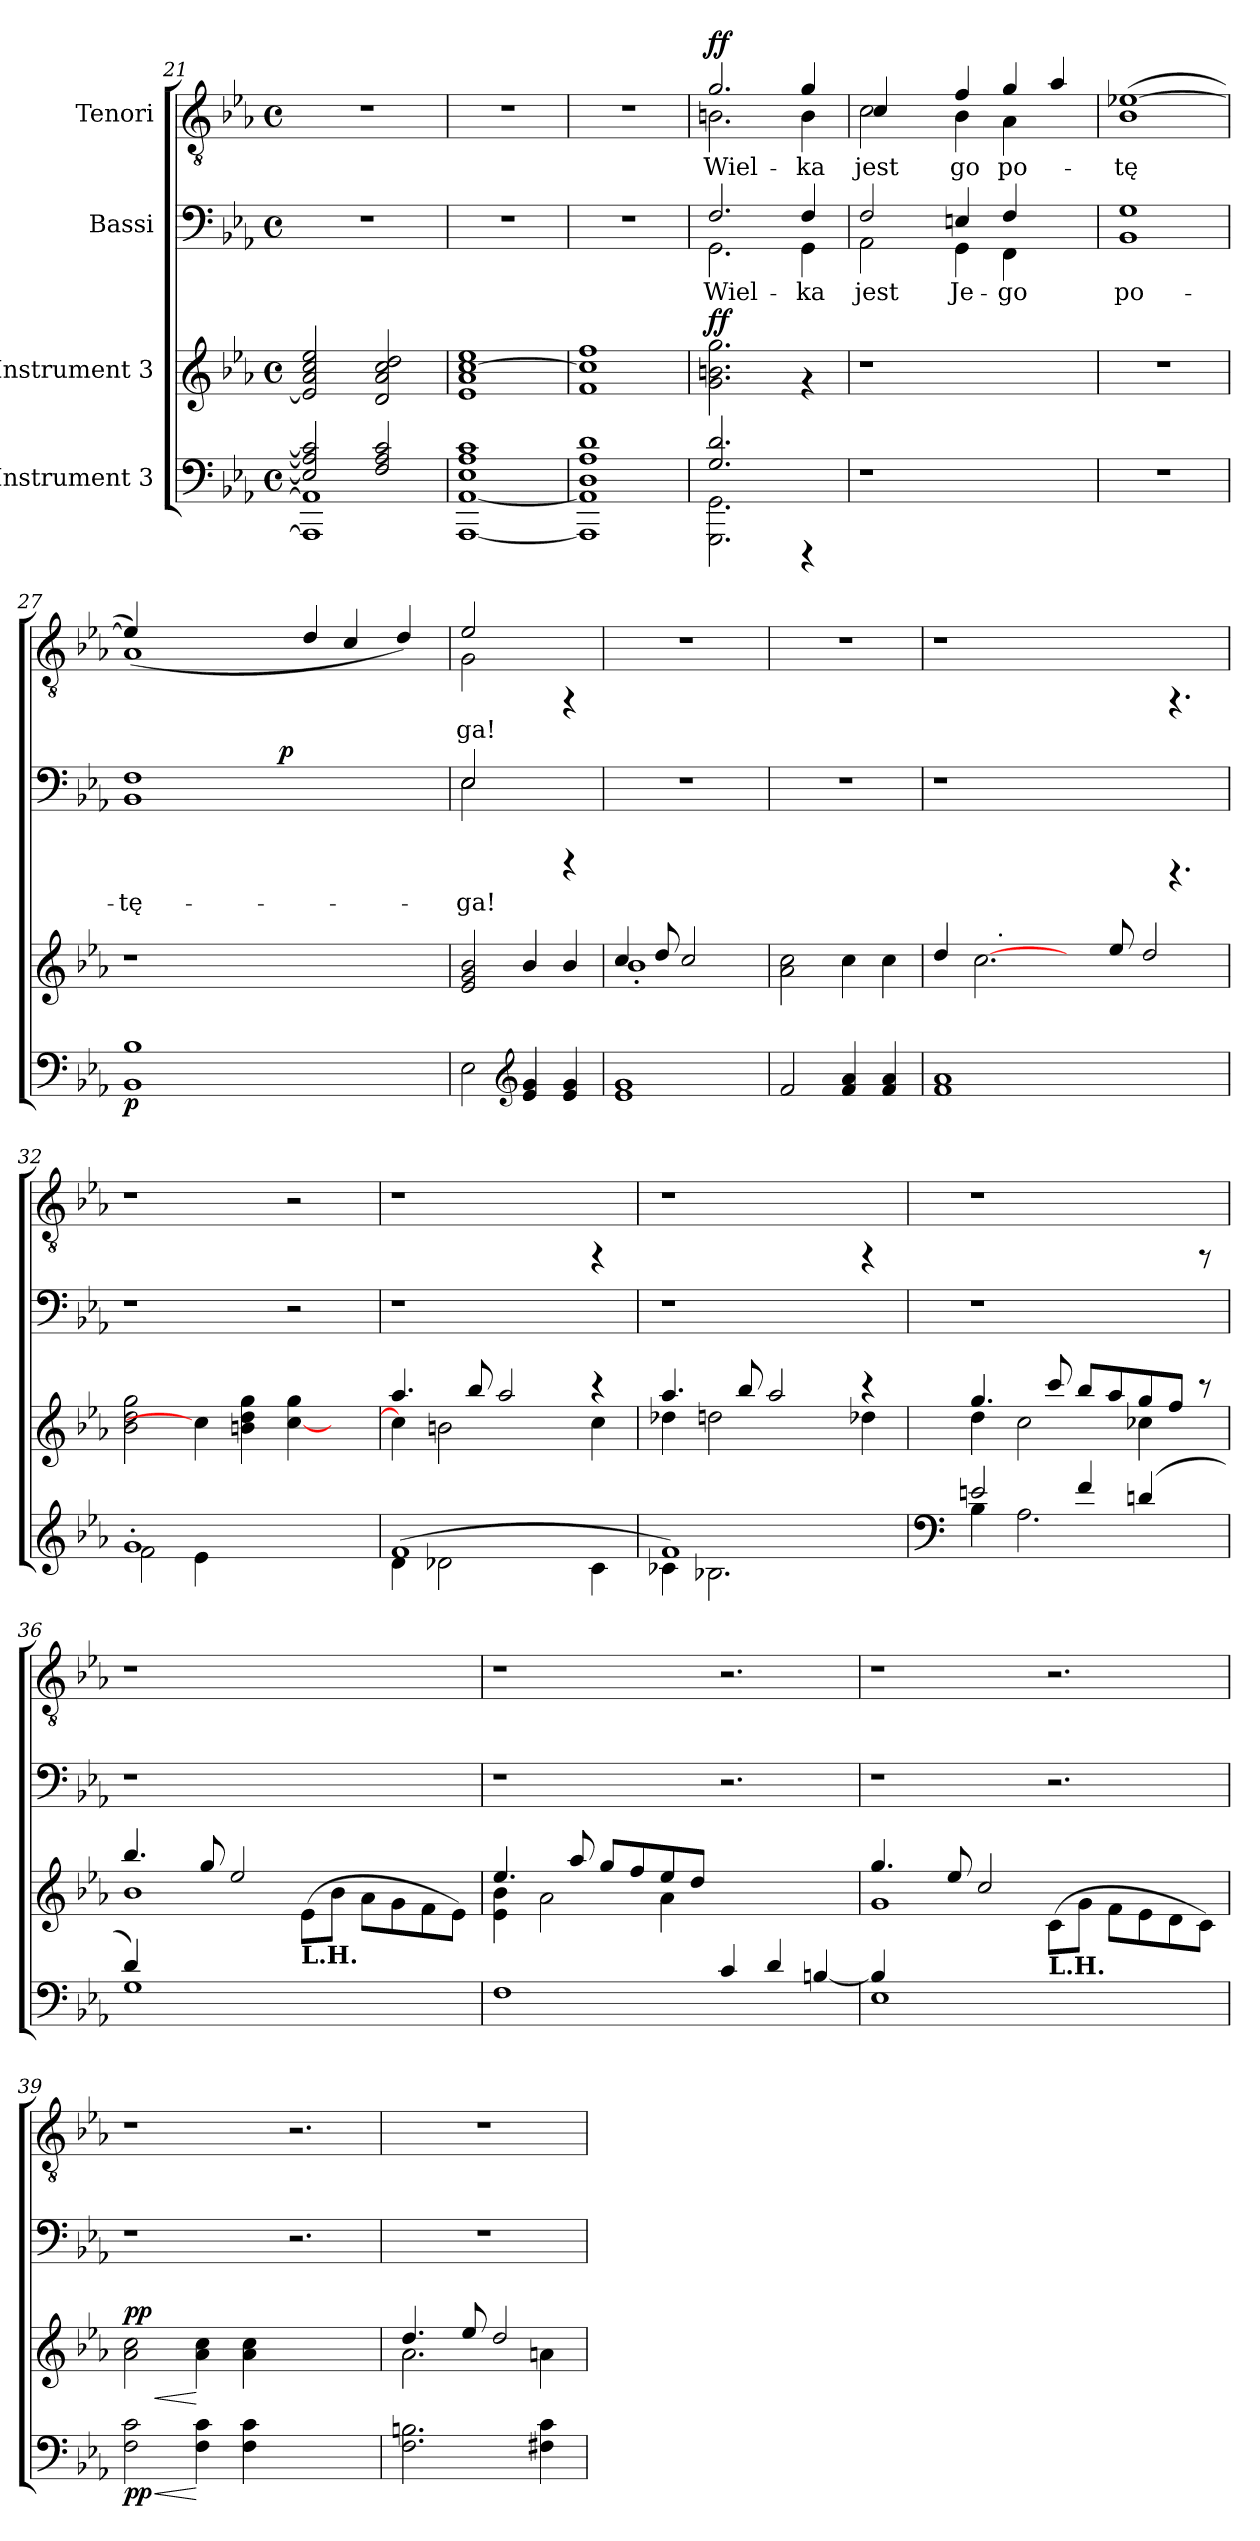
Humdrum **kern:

**kern	**dynam	**kern	**dynam	**kern	**text	**dynam	**kern	**text	**dynam
*part4	*part4	*part3	*part3	*part2	*part2	*part2	*part1	*part1	*part1
*staff4	*staff4	*staff3	*staff3	*staff2	*staff2	*staff2	*staff1	*staff1	*staff1
*I"Instrument 3	*	*I"Instrument 3	*	*I"Bassi	*	*	*I"Tenori	*	*
!!LO:PB:g=z
*clefF4	*	*clefG2	*	*clefF4	*	*	*clefGv2	*	*
*k[b-e-a-]	*	*k[b-e-a-]	*	*k[b-e-a-]	*	*	*k[b-e-a-]	*	*
*E-:	*	*E-:	*	*E-:	*	*	*E-:	*	*
*M4/4	*	*M4/4	*	*M4/4	*	*	*M4/4	*	*
*met(c)	*	*met(c)	*	*met(c)	*	*	*met(c)	*	*
=21	=21	=21	=21	=21	=21	=21	=21	=21	=21
*^	*	*	*	*	*	*	*	*	*
2A-/] 2E-/] 2c/]	1AAA-] 1AA-]	.	2cc/ 2a-/ 2e-/] 2ee-/	.	1r	.	.	1r	.	.
2c/ 2A-/ 2F/	.	.	2cc/ 2a-/ 2d/ 2dd/	.	.	.	.	.	.	.
*v	*v	*	*	*	*	*	*	*	*	*
=22	=22	=22	=22	=22	=22	=22	=22	=22	=22
1c 1A- 1E- [>1AA- [<1AAA-	.	1ee- [>1cc 1a- 1e-	.	1r	.	.	1r	.	.
=23	=23	=23	=23	=23	=23	=23	=23	=23	=23
1d 1A- 1D 1AA-] 1AAA-]	.	1cc] 1f 1ff	.	1r	.	.	1r	.	.
=24	=24	=24	=24	=24	=24	=24	=24	=24	=24
*^	*	*	*	*^	*	*	*	*	*
!	!	!	!	!LO:DY:a	!	!	!LO:LY:b:cj	!	!	!LO:LY:b:cj	!LO:DY:a
*	*	*	*	*	*	*	*	*	*^	*	*
2.d/ 2.G/	2.GG\ 2.GGG\	.	2.gg\ 2.bn\ 2.g\	ff	2.F/	2.GG\	Wiel-	.	2.Bn\	2.g/	Wiel-	ff
!	!	!	!	!	!	!	!LO:LY:b:cj	!	!	!	!LO:LY:b:cj	!
4rCCC	4ryy	.	4rf	.	4F/	4GG\	-ka	.	4B\	4g/	-ka	.
=25	=25	=25	=25	=25	=25	=25	=25	=25	=25	=25	=25	=25
!	!	!	!	!	!	!	!LO:LY:b:cj	!	!	!	!LO:LY:b:cj	!
*v	*v	*	*	*	*	*	*	*	*	*	*	*
1r	.	1r	.	2F/	2AA-\	jest	.	2c\	4c/	jest	.
.	.	.	.	.	.	.	.	.	4ryy	.	.
!	!	!	!	!	!	!LO:LY:b:cj	!	!	!	!LO:LY:b:cj	!
!	!	!	!	!	!	!	!	!	!	!LO:LY:b:cj	!
.	.	.	.	4En/	4GG\	Je-	.	4f/	4B-\	-go	.
!	!	!	!	!	!	!LO:LY:b:cj	!	!	!	!LO:LY:b:cj	!
.	.	.	.	4F/	4FF\	-go	.	4g/	4A-\	po-	.
4ryy	.	4ryy	.	4ryy	4ryy	.	.	4a-/	4ryy	.	.
=26	=26	=26	=26	=26	=26	=26	=26	=26	=26	=26	=26
!	!	!	!	!	!	!LO:LY:b:cj	!	!	!	!LO:LY:b:cj	!
*	*	*	*	*v	*v	*	*	*	*	*	*
*	*	*	*	*	*	*	*v	*v	*	*
1r	.	1r	.	1G 1BB-	po-	.	(<[>1e-X 1B-	-tę-	.
=27	=27	=27	=27	=27	=27	=27	=27	=27	=27
!	!LO:DY:b	!	!	!	!LO:LY:b:cj	!	!	!LO:LY:b:cj	!
*	*	*	*	*^	*	*	*^	*	*
1B- 1BB-	p	1r	.	1F 1BB-	2ryy	-tę-	.	1A-)	(>4e-/]	--	.
.	.	.	.	.	.	.	.	.	1.ryy	.	.
.	.	.	.	.	4ryy	.	.	.	.	.	.
.	.	.	.	.	8ryy	.	.	.	.	.	.
.	.	.	.	.	64ryy	.	.	.	.	.	.
!	!	!	!	!	!	!	!LO:DY:b	!	!	!	!
.	.	.	.	.	2ryy	.	p	.	.	.	.
!	!	!	!	!	!	!	!	!	!	!LO:LY:b:cj	!
2.ryy	.	2.ryy	.	2.ryy	.	.	.	4d/	.	--	.
!	!	!	!	!	!	!	!	!	!	!LO:LY:b:cj	!
.	.	.	.	.	.	.	.	4c/	.	--	.
.	.	.	.	.	4ryy	.	.	.	.	.	.
!	!	!	!	!	!	!	!	!	!	!LO:LY:b:cj	!
.	.	.	.	.	.	.	.	4d>/)	.	--	.
.	.	.	.	.	16..ryy	.	.	.	.	.	.
!!LO:LB:g=z	!!
=28	=28	=28	=28	=28	=28	=28	=28	=28	=28	=28	=28
!	!	!	!	!LO:N:vis=2	!LO:N:vis=2	!LO:LY:b:cj	!	!LO:N:vis=2	!LO:N:vis=2	!LO:LY:b:cj	!
2E-\	.	2g/ 2e-/ 2b-/	.	2.E-/	2.E-\	-ga!	.	2.e-/	2.G\	-ga!	.
*clefG2	*	*	*	*	*	*	*	*	*	*	*
4g/ 4e-/	.	4b-/	.	.	.	.	.	.	.	.	.
4g/ 4e-/	.	4b-/	.	4rCCC	4ryy	.	.	4rFF	4ryy	.	.
*	*	*	*	*v	*v	*	*	*	*	*	*
*	*	*	*	*	*	*	*v	*v	*	*
=29	=29	=29	=29	=29	=29	=29	=29	=29	=29
*	*	*^	*	*	*	*	*	*	*
1e- 1g	.	4cc/	1b-'>	.	1r	.	.	1r	.	.
.	.	8dd/	.	.	.	.	.	.	.	.
.	.	2cc/	.	.	.	.	.	.	.	.
.	.	8ryy	.	.	.	.	.	.	.	.
*	*	*v	*v	*	*	*	*	*	*	*
=30	=30	=30	=30	=30	=30	=30	=30	=30	=30
2f/	.	2cc\ 2a-\	.	1r	.	.	1r	.	.
4a-/ 4f/	.	4cc\	.	.	.	.	.	.	.
4a-/ 4f/	.	4cc\	.	.	.	.	.	.	.
=31	=31	=31	=31	=31	=31	=31	=31	=31	=31
*	*	*^	*	*	*	*	*	*	*
1f 1a-	.	4dd/	4ryy	.	1r	.	.	1r	.	.
.	.	[2.cc	16.ryy	.	.	.	.	.	.	.
!	!	!	!LO:TX:a:t=.	!	!	!	!	!	!	!
.	.	.	1ryy	.	.	.	.	.	.	.
2..ryy	.	4ryy	.	.	2ryy	.	.	2ryy	.	.
.	.	8ee-/	.	.	.	.	.	.	.	.
.	.	.	2ryy	.	.	.	.	.	.	.
.	.	2dd/	.	.	.	.	.	.	.	.
.	.	.	.	.	4.rCCC	.	.	4.rFF	.	.
.	.	.	32ryy	.	.	.	.	.	.	.
*	*	*v	*v	*	*	*	*	*	*	*
=32	=32	=32	=32	=32	=32	=32	=32	=32	=32
*^	*	*	*	*	*	*	*	*	*
1g'<	2f\	.	2dd\ 2b-\ 2gg\	.	1r	.	.	1r	.	.
.	4e-\	.	4cc]	.	.	.	.	.	.	.
.	2ryy	.	4dd\ 4bn\ 4gg\	.	.	.	.	.	.	.
2ryy	.	.	4gg\ [<4cc\	.	2r	.	.	2r	.	.
.	4ryy	.	4ryy	.	.	.	.	.	.	.
=33	=33	=33	=33	=33	=33	=33	=33	=33	=33	=33
*	*	*	*^	*	*	*	*	*	*	*
(>1f	4d\	.	4cc\]	4.aa-/	.	1r	.	.	1r	.	.
.	2d-X\	.	2bn\	.	.	.	.	.	.	.	.
.	.	.	.	8bb-/	.	.	.	.	.	.	.
.	.	.	.	2aa-/	.	.	.	.	.	.	.
.	2ryy	.	2ryy	.	.	.	.	.	.	.	.
4c\	.	.	.	4cc\	.	4rCCC	.	.	4rFF	.	.
=34	=34	=34	=34	=34	=34	=34	=34	=34	=34	=34	=34
1f)	4c-X\	.	4.aa-/	4dd-X\	.	1r	.	.	1r	.	.
.	2.B-X\	.	.	2ddn\	.	.	.	.	.	.	.
.	.	.	8bb-/	.	.	.	.	.	.	.	.
.	.	.	2aa-/	.	.	.	.	.	.	.	.
.	.	.	.	2ryy	.	.	.	.	.	.	.
4ryy	4ryy	.	4dd-X\	.	.	4rCCC	.	.	4rFF	.	.
!!LO:LB:g=z
=35	=35	=35	=35	=35	=35	=35	=35	=35	=35	=35	=35
*clefF4	*	*	*	*	*	*	*	*	*	*	*
2en/	4B-\	.	4.gg/	4dd\	.	1r	.	.	1r	.	.
.	2.A-\	.	.	2cc\	.	.	.	.	.	.	.
.	.	.	8ccc/	.	.	.	.	.	.	.	.
4f/	.	.	8bb-/L	.	.	.	.	.	.	.	.
.	.	.	8aa-/	.	.	.	.	.	.	.	.
(<4dn/	.	.	8gg/	4cc-X\	.	.	.	.	.	.	.
.	.	.	8ff/J	.	.	.	.	.	.	.	.
8ryy	8ryy	.	8ryy	8ryy	.	8rCCC	.	.	8rFF	.	.
=36	=36	=36	=36	=36	=36	=36	=36	=36	=36	=36	=36
4d/)	1G	.	1b-	4.bb-/	.	1r	.	.	1r	.	.
2.ryy	.	.	.	.	.	.	.	.	.	.	.
.	.	.	.	8gg/	.	.	.	.	.	.	.
.	.	.	.	2ee-/	.	.	.	.	.	.	.
!	!	!	!LO:TX:b:B:t=L.H.	!	!	!	!	!	!	!	!
2.ryy	2.ryy	.	(<8e-\L	2.ryy	.	2.ryy	.	.	2.ryy	.	.
.	.	.	8b-\J	.	.	.	.	.	.	.	.
.	.	.	8a-\L	.	.	.	.	.	.	.	.
.	.	.	8g\	.	.	.	.	.	.	.	.
.	.	.	8f\	.	.	.	.	.	.	.	.
.	.	.	8e-\J)	.	.	.	.	.	.	.	.
*v	*v	*	*	*	*	*	*	*	*	*	*
=37	=37	=37	=37	=37	=37	=37	=37	=37	=37	=37
1F	.	4.ee-/	4b-\ 4e-\	.	1r	.	.	1r	.	.
.	.	.	2a-\	.	.	.	.	.	.	.
.	.	8aa-/	.	.	.	.	.	.	.	.
.	.	8gg/L	.	.	.	.	.	.	.	.
.	.	8ff/	.	.	.	.	.	.	.	.
.	.	8ee-/	4a-\	.	.	.	.	.	.	.
.	.	8dd/J	.	.	.	.	.	.	.	.
4c/	.	2.ryy	2.ryy	.	2.r	.	.	2.r	.	.
4d/	.	.	.	.	.	.	.	.	.	.
[>4Bn/	.	.	.	.	.	.	.	.	.	.
=38	=38	=38	=38	=38	=38	=38	=38	=38	=38	=38
*^	*	*	*	*	*	*	*	*	*	*
4B/]	1E-	.	1g	4.gg/	.	1r	.	.	1r	.	.
2.ryy	.	.	.	.	.	.	.	.	.	.	.
.	.	.	.	8ee-/	.	.	.	.	.	.	.
.	.	.	.	2cc/	.	.	.	.	.	.	.
!	!	!	!LO:TX:b:B:t=L.H.	!	!	!	!	!	!	!	!
2.ryy	2.ryy	.	(<8c\L	2.ryy	.	2.r	.	.	2.r	.	.
.	.	.	8g\J	.	.	.	.	.	.	.	.
.	.	.	8f\L	.	.	.	.	.	.	.	.
.	.	.	8e-\	.	.	.	.	.	.	.	.
.	.	.	8d\	.	.	.	.	.	.	.	.
.	.	.	8c\J)	.	.	.	.	.	.	.	.
*v	*v	*	*	*	*	*	*	*	*	*	*
*	*	*v	*v	*	*	*	*	*	*	*
=39	=39	=39	=39	=39	=39	=39	=39	=39	=39
!	!LO:HP:b	!	!LO:HP:b	!	!	!	!	!	!
!	!LO:DY:n=1:b	!	!LO:DY:n=1:a	!	!	!	!	!	!
2F\ 2c\	< pp	2cc\ 2a-\	< pp	1r	.	.	1r	.	.
4c\ 4F\	[	4a-\ 4cc\	[	.	.	.	.	.	.
4F\ 4c\	.	4a-\ 4cc\	.	.	.	.	.	.	.
2.ryy	.	2.ryy	.	2.r	.	.	2.r	.	.
=40	=40	=40	=40	=40	=40	=40	=40	=40	=40
*	*	*^	*	*	*	*	*	*	*
2.Bn\ 2.F\	.	4.dd/	2.a-\	.	1r	.	.	1r	.	.
.	.	8ee-/	.	.	.	.	.	.	.	.
.	.	2dd/	.	.	.	.	.	.	.	.
4c\ 4F#X\	.	.	4an\	.	.	.	.	.	.	.
*	*	*v	*v	*	*	*	*	*	*	*
=	=	=	=	=	=	=	=	=	=
*-	*-	*-	*-	*-	*-	*-	*-	*-	*-
